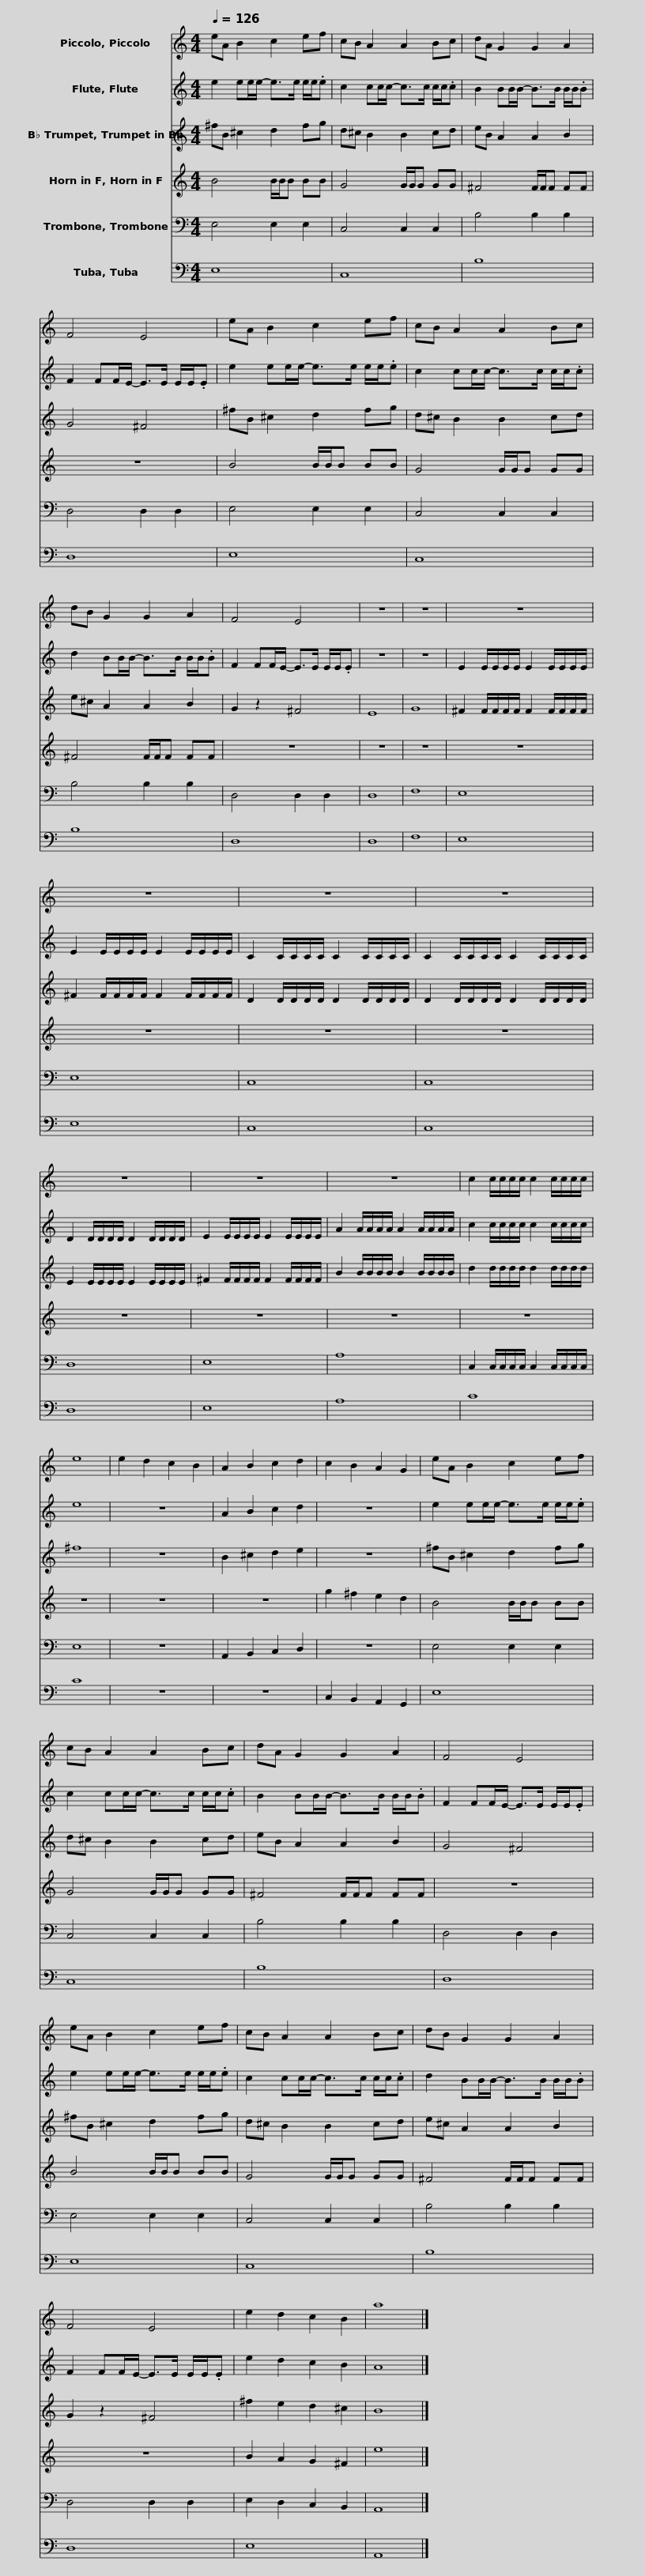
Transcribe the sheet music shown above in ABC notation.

X:1
%%score 1 2 3 4 5 6
L:1/8
Q:1/4=126
M:4/4
I:linebreak $
K:C
V:1 treble transpose=12
V:2 treble
V:3 treble transpose=-2
V:4 treble transpose=-7
V:5 bass
V:6 bass
V:1
 eA B2 c2 ef | cB A2 A2 Bc |$ dA G2 G2 A2 | F4 E4 | eA B2 c2 ef |$ %5
 cB A2 A2 Bc | dB G2 G2 A2 | F4 E4 | z8 | z8 |$ %10
 z8 | z8 | z8 |$ z8 | z8 | %15
 z8 | z8 |$ c2 c/c/c/c/ c2 c/c/c/c/ | e8 | e2 d2 c2 B2 | %20
 A2 B2 c2 d2 | c2 B2 A2 G2 | eA B2 c2 ef |$ cB A2 A2 Bc | dA G2 G2 A2 | %25
 F4 E4 |$ eA B2 c2 ef | cB A2 A2 Bc | dB G2 G2 A2 |$ F4 E4 | %30
 e2 d2 c2 B2 | a8 |] %32
V:2
 e2 ee/e/- e>e e/e/.e | c2 cc/c/- c>c c/c/.c |$ B2 BB/B/- B>B B/B/.B | F2 FF/E/- E>E E/E/.E | e2 ee/e/- e>e e/e/.e |$ %5
 c2 cc/c/- c>c c/c/.c | d2 BB/B/- B>B B/B/.B | F2 FF/E/- E>E E/E/.E | z8 | z8 |$ %10
 E2 E/E/E/E/ E2 E/E/E/E/ | E2 E/E/E/E/ E2 E/E/E/E/ | C2 C/C/C/C/ C2 C/C/C/C/ |$ C2 C/C/C/C/ C2 C/C/C/C/ | D2 D/D/D/D/ D2 D/D/D/D/ | %15
 E2 E/E/E/E/ E2 E/E/E/E/ | A2 A/A/A/A/ A2 A/A/A/A/ |$ c2 c/c/c/c/ c2 c/c/c/c/ | e8 | z8 | %20
 A2 B2 c2 d2 | z8 | e2 ee/e/- e>e e/e/.e |$ c2 cc/c/- c>c c/c/.c | B2 BB/B/- B>B B/B/.B | %25
 F2 FF/E/- E>E E/E/.E |$ e2 ee/e/- e>e e/e/.e | c2 cc/c/- c>c c/c/.c | d2 BB/B/- B>B B/B/.B |$ F2 FF/E/- E>E E/E/.E | %30
 e2 d2 c2 B2 | A8 |] %32
V:3
 ^fB ^c2 d2 fg | d^c B2 B2 cd |$ eB A2 A2 B2 | G4 ^F4 | ^fB ^c2 d2 fg |$ %5
 d^c B2 B2 cd | e^c A2 A2 B2 | G2 z2 ^F4 | E8 | G8 |$ %10
 ^F2 F/F/F/F/ F2 F/F/F/F/ | ^F2 F/F/F/F/ F2 F/F/F/F/ | D2 D/D/D/D/ D2 D/D/D/D/ |$ D2 D/D/D/D/ D2 D/D/D/D/ | E2 E/E/E/E/ E2 E/E/E/E/ | %15
 ^F2 F/F/F/F/ F2 F/F/F/F/ | B2 B/B/B/B/ B2 B/B/B/B/ |$ d2 d/d/d/d/ d2 d/d/d/d/ | ^f8 | z8 | %20
 B2 ^c2 d2 e2 | z8 | ^fB ^c2 d2 fg |$ d^c B2 B2 cd | eB A2 A2 B2 | %25
 G4 ^F4 |$ ^fB ^c2 d2 fg | d^c B2 B2 cd | e^c A2 A2 B2 |$ G2 z2 ^F4 | %30
 ^f2 e2 d2 ^c2 | B8 |] %32
V:4
 B4 B/B/B BB | G4 G/G/G GG |$ ^F4 F/F/F FF | z8 | B4 B/B/B BB |$ %5
 G4 G/G/G GG | ^F4 F/F/F FF | z8 | z8 | z8 |$ %10
 z8 | z8 | z8 |$ z8 | z8 | %15
 z8 | z8 |$ z8 | z8 | z8 | %20
 z8 | g2 ^f2 e2 d2 | B4 B/B/B BB |$ G4 G/G/G GG | ^F4 F/F/F FF | %25
 z8 |$ B4 B/B/B BB | G4 G/G/G GG | ^F4 F/F/F FF |$ z8 | %30
 B2 A2 G2 ^F2 | e8 |] %32
V:5
 E,4 E,2 E,2 | C,4 C,2 C,2 |$ B,4 B,2 B,2 | D,4 D,2 D,2 | E,4 E,2 E,2 |$ %5
 C,4 C,2 C,2 | B,4 B,2 B,2 | D,4 D,2 D,2 | D,8 | F,8 |$ %10
 E,8 | E,8 | C,8 |$ C,8 | D,8 | %15
 E,8 | A,8 |$ C,2 C,/C,/C,/C,/ C,2 C,/C,/C,/C,/ | E,8 | z8 | %20
 A,,2 B,,2 C,2 D,2 | z8 | E,4 E,2 E,2 |$ C,4 C,2 C,2 | B,4 B,2 B,2 | %25
 D,4 D,2 D,2 |$ E,4 E,2 E,2 | C,4 C,2 C,2 | B,4 B,2 B,2 |$ D,4 D,2 D,2 | %30
 E,2 D,2 C,2 B,,2 | A,,8 |] %32
V:6
 E,8 | C,8 |$ B,8 | D,8 | E,8 |$ %5
 C,8 | B,8 | D,8 | D,8 | F,8 |$ %10
 E,8 | E,8 | C,8 |$ C,8 | D,8 | %15
 E,8 | A,8 |$ C8 | C8 | z8 | %20
 z8 | C,2 B,,2 A,,2 G,,2 | E,8 |$ C,8 | B,8 | %25
 D,8 |$ E,8 | C,8 | B,8 |$ D,8 | %30
 E,8 | A,,8 |] %32
